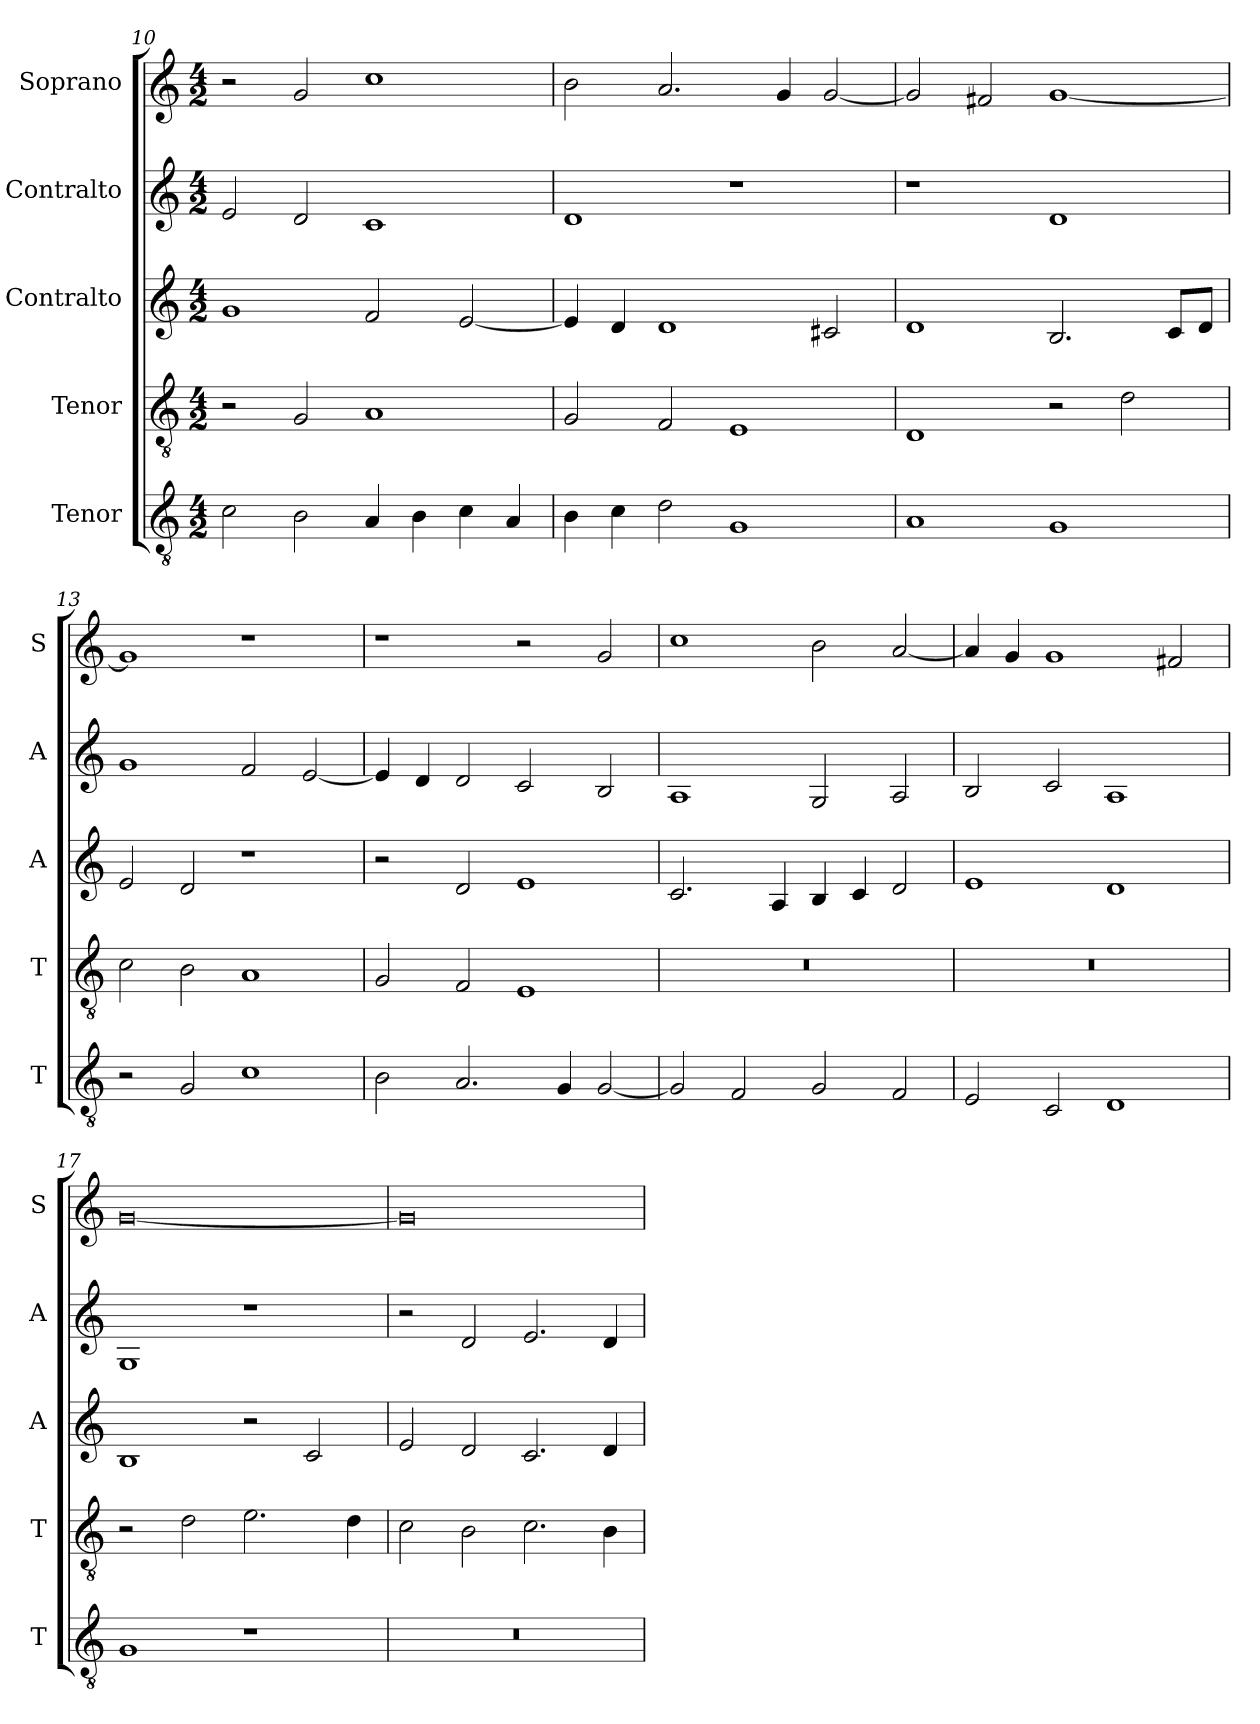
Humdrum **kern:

**kern	**kern	**kern	**kern	**kern
*part5	*part4	*part3	*part2	*part1
*staff5	*staff4	*staff3	*staff2	*staff1
*I"Tenor	*I"Tenor	*I"Contralto	*I"Contralto	*I"Soprano
*I'T	*I'T	*I'A	*I'A	*I'S
*clefGv2	*clefGv2	*clefG2	*clefG2	*clefG2
*k[]	*k[]	*k[]	*k[]	*k[]
*G:mix	*G:mix	*G:mix	*G:mix	*G:mix
*M4/2	*M4/2	*M4/2	*M4/2	*M4/2
=10	=10	=10	=10	=10
2c	2r	1g	2e	2r
2B	2G	.	2d	2g
4A	1A	2f	1c	1cc
4B	.	.	.	.
4c	.	[2e	.	.
4A	.	.	.	.
=11	=11	=11	=11	=11
4B	2G	4e]	1d	2b
4c	.	4d	.	.
2d	2F	1d	.	2.a
1G	1E	.	1r	.
.	.	.	.	4g
.	.	2c#X	.	[2g
=12	=12	=12	=12	=12
1A	1D	1d	1r	2g]
.	.	.	.	2f#X
1G	2r	2.B	1d	[1g
.	2d	.	.	.
.	.	8c/L	.	.
.	.	8d/J	.	.
=13	=13	=13	=13	=13
2r	2c	2e	1g	1g]
2G	2B	2d	.	.
1c	1A	1r	2f	1r
.	.	.	[2e	.
=14	=14	=14	=14	=14
2B	2G	2r	4e]	1r
.	.	.	4d	.
2.A	2F	2d	2d	.
.	1E	1e	2c	2r
4G	.	.	.	.
[2G	.	.	2B	2g
=15	=15	=15	=15	=15
2G]	0r	2.c	1A	1cc
2F	.	.	.	.
.	.	4A	.	.
2G	.	4B	2G	2b
.	.	4c	.	.
2F	.	2d	2A	[2a
=16	=16	=16	=16	=16
2E	0r	1e	2B	4a]
.	.	.	.	4g
2C	.	.	2c	1g
1D	.	1d	1A	.
.	.	.	.	2f#X
=17	=17	=17	=17	=17
1G	2r	1B	1G	[0g
.	2d	.	.	.
1r	2.e	2r	1r	.
.	.	2c	.	.
.	4d	.	.	.
=18	=18	=18	=18	=18
0r	2c	2e	2r	0g]
.	2B	2d	2d	.
.	2.c	2.c	2.e	.
.	4B	4d	4d	.
=	=	=	=	=
*-	*-	*-	*-	*-
